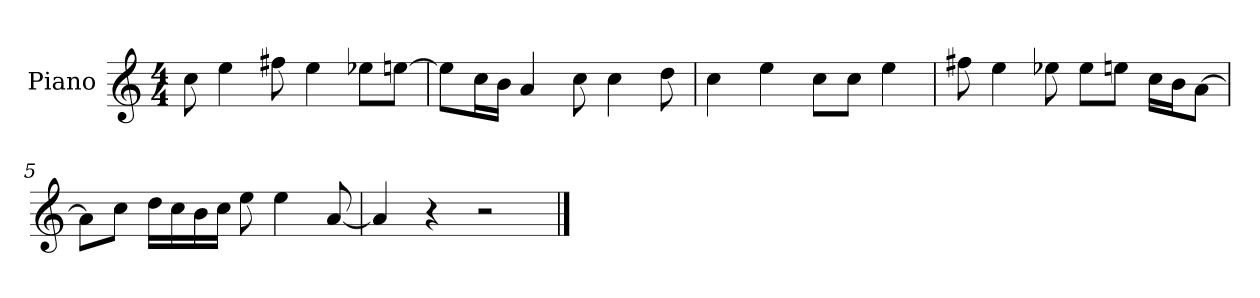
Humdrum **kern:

**kern
*part1
*staff1
*I"Piano
*I'P-no
*clefG2
*k[]
*M4/4
*MM90
=1
8cc\
4ee\
8ff#X\
4ee\
8ee-X\L
[8een\J
=2
8ee\L]
16cc\L
16b\JJ
4a/
8cc\
4cc\
8dd\
=3
4cc\
4ee\
8cc\L
8cc\J
4ee\
=4
8ff#X\
4ee\
8ee-X\
8ee-\L
8een\J
16cc\LL
16b\J
[8a\J
=5
8a\L]
8cc\J
16dd\LL
16cc\
16b\
16cc\JJ
8ee\
4ee\
[8a/
!!LO:LB:g=z
=6
4a/]
4r
2r
==
*-
